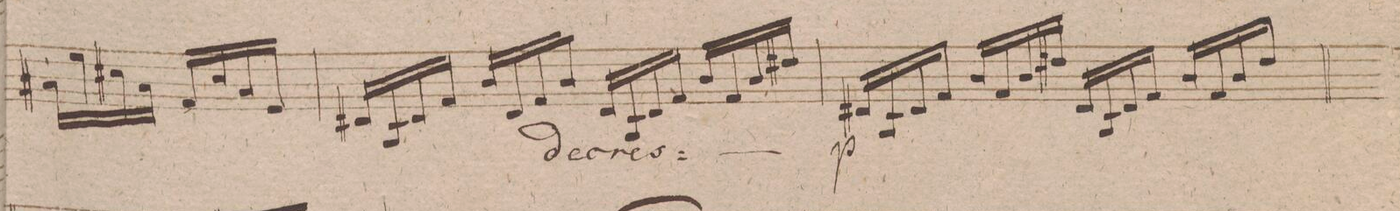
**kern	**dynam
*I"Violino 1mo	*
*clefG2	*
*k[f#]	*
*met(c)	*
*M4/4	*
16a#XLL	.
16ee	.
16cc#X	.
16a#JJ	.
16f#LL	.
16cc#	.
16a#	.
16eJJ	.
=44	=44
16d#XLL	.
16B	.
16d#	.
16f#JJ	.
16bLL	.
16d#	.
16f#	.
16bJJ	.
16d#LL	.
16B	.
16d#	.
16f#JJ	.
16bLL	.
16f#	.
16b	.
16dd#XJJ	.
=45	=45
16d#XLL	p
16B	.
16d#	.
16f#JJ	.
16bLL	.
16f#	.
16b	.
16dd#XJJ	.
16d#LL	.
16B	.
16d#	.
16f#JJ	.
16bLL	.
16f#	.
16b	.
16dd#JJ	.
=46	=46
*-	*-
